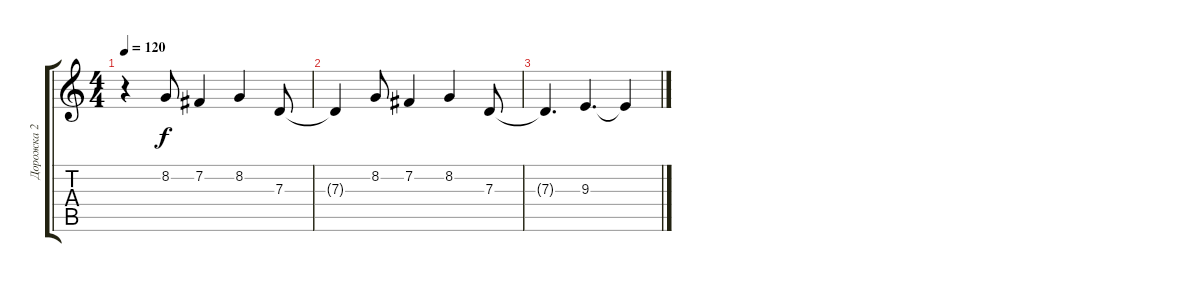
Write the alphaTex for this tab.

\track ("Дорожка 2" "Дорожка 2") {instrument panflute}
\staff {score tabs}
\tuning (E4 B3 G3 D3 A2 E2) {hide}
\ts (4 4)
\tempo 120
\clef g2
\ks c
r.4{dy f} 8.2.8 7.2.4 8.2.4 7.3.8 |
7.3{t}.4 8.2.8 7.2.4 8.2.4 7.3.8 |
7.3{t}.4{d} 9.3.4{d} 9.3{t}.4
